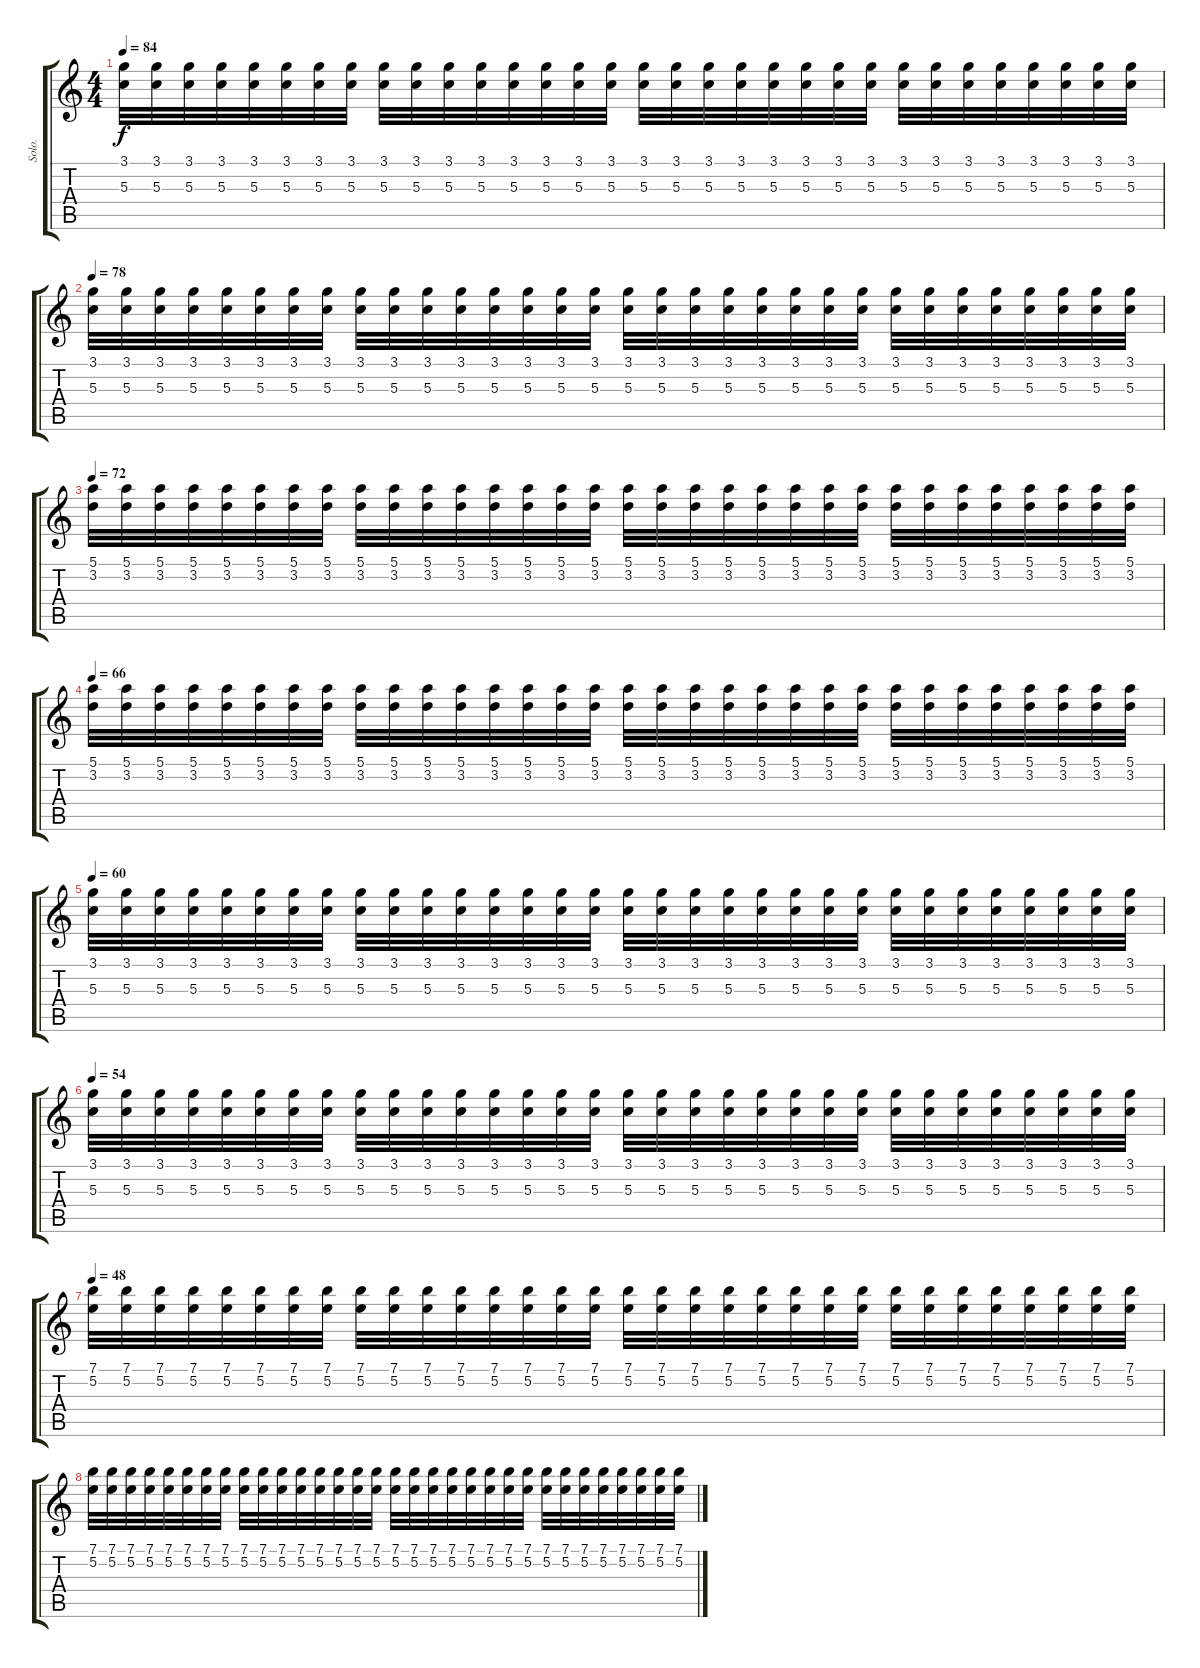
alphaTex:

\track ("Solo." "Solo.") {instrument distortionguitar}
\staff {score tabs}
\tuning (E4 B3 G3 D3 A2 E2) {hide}
\ts (4 4)
\tempo 84
\clef g2
\ks c
(3.1 5.3).32{dy f} (3.1 5.3).32 (3.1 5.3).32 (3.1 5.3).32 (3.1 5.3).32 (3.1 5.3).32 (3.1 5.3).32 (3.1 5.3).32 (3.1 5.3).32 (3.1 5.3).32 (3.1 5.3).32 (3.1 5.3).32 (3.1 5.3).32 (3.1 5.3).32 (3.1 5.3).32 (3.1 5.3).32 (3.1 5.3).32 (3.1 5.3).32 (3.1 5.3).32 (3.1 5.3).32 (3.1 5.3).32 (3.1 5.3).32 (3.1 5.3).32 (3.1 5.3).32 (3.1 5.3).32 (3.1 5.3).32 (3.1 5.3).32 (3.1 5.3).32 (3.1 5.3).32 (3.1 5.3).32 (3.1 5.3).32 (3.1 5.3).32 |
\tempo 78
(3.1 5.3).32 (3.1 5.3).32 (3.1 5.3).32 (3.1 5.3).32 (3.1 5.3).32 (3.1 5.3).32 (3.1 5.3).32 (3.1 5.3).32 (3.1 5.3).32 (3.1 5.3).32 (3.1 5.3).32 (3.1 5.3).32 (3.1 5.3).32 (3.1 5.3).32 (3.1 5.3).32 (3.1 5.3).32 (3.1 5.3).32 (3.1 5.3).32 (3.1 5.3).32 (3.1 5.3).32 (3.1 5.3).32 (3.1 5.3).32 (3.1 5.3).32 (3.1 5.3).32 (3.1 5.3).32 (3.1 5.3).32 (3.1 5.3).32 (3.1 5.3).32 (3.1 5.3).32 (3.1 5.3).32 (3.1 5.3).32 (3.1 5.3).32 |
\tempo 72
(5.1 3.2).32 (5.1 3.2).32 (5.1 3.2).32 (5.1 3.2).32 (5.1 3.2).32 (5.1 3.2).32 (5.1 3.2).32 (5.1 3.2).32 (5.1 3.2).32 (5.1 3.2).32 (5.1 3.2).32 (5.1 3.2).32 (5.1 3.2).32 (5.1 3.2).32 (5.1 3.2).32 (5.1 3.2).32 (5.1 3.2).32 (5.1 3.2).32 (5.1 3.2).32 (5.1 3.2).32 (5.1 3.2).32 (5.1 3.2).32 (5.1 3.2).32 (5.1 3.2).32 (5.1 3.2).32 (5.1 3.2).32 (5.1 3.2).32 (5.1 3.2).32 (5.1 3.2).32 (5.1 3.2).32 (5.1 3.2).32 (5.1 3.2).32 |
\tempo 66
(5.1 3.2).32 (5.1 3.2).32 (5.1 3.2).32 (5.1 3.2).32 (5.1 3.2).32 (5.1 3.2).32 (5.1 3.2).32 (5.1 3.2).32 (5.1 3.2).32 (5.1 3.2).32 (5.1 3.2).32 (5.1 3.2).32 (5.1 3.2).32 (5.1 3.2).32 (5.1 3.2).32 (5.1 3.2).32 (5.1 3.2).32 (5.1 3.2).32 (5.1 3.2).32 (5.1 3.2).32 (5.1 3.2).32 (5.1 3.2).32 (5.1 3.2).32 (5.1 3.2).32 (5.1 3.2).32 (5.1 3.2).32 (5.1 3.2).32 (5.1 3.2).32 (5.1 3.2).32 (5.1 3.2).32 (5.1 3.2).32 (5.1 3.2).32 |
\tempo 60
(3.1 5.3).32 (3.1 5.3).32 (3.1 5.3).32 (3.1 5.3).32 (3.1 5.3).32 (3.1 5.3).32 (3.1 5.3).32 (3.1 5.3).32 (3.1 5.3).32 (3.1 5.3).32 (3.1 5.3).32 (3.1 5.3).32 (3.1 5.3).32 (3.1 5.3).32 (3.1 5.3).32 (3.1 5.3).32 (3.1 5.3).32 (3.1 5.3).32 (3.1 5.3).32 (3.1 5.3).32 (3.1 5.3).32 (3.1 5.3).32 (3.1 5.3).32 (3.1 5.3).32 (3.1 5.3).32 (3.1 5.3).32 (3.1 5.3).32 (3.1 5.3).32 (3.1 5.3).32 (3.1 5.3).32 (3.1 5.3).32 (3.1 5.3).32 |
\tempo 54
(3.1 5.3).32 (3.1 5.3).32 (3.1 5.3).32 (3.1 5.3).32 (3.1 5.3).32 (3.1 5.3).32 (3.1 5.3).32 (3.1 5.3).32 (3.1 5.3).32 (3.1 5.3).32 (3.1 5.3).32 (3.1 5.3).32 (3.1 5.3).32 (3.1 5.3).32 (3.1 5.3).32 (3.1 5.3).32 (3.1 5.3).32 (3.1 5.3).32 (3.1 5.3).32 (3.1 5.3).32 (3.1 5.3).32 (3.1 5.3).32 (3.1 5.3).32 (3.1 5.3).32 (3.1 5.3).32 (3.1 5.3).32 (3.1 5.3).32 (3.1 5.3).32 (3.1 5.3).32 (3.1 5.3).32 (3.1 5.3).32 (3.1 5.3).32 |
\tempo 48
(7.1 5.2).32 (7.1 5.2).32 (7.1 5.2).32 (7.1 5.2).32 (7.1 5.2).32 (7.1 5.2).32 (7.1 5.2).32 (7.1 5.2).32 (7.1 5.2).32 (7.1 5.2).32 (7.1 5.2).32 (7.1 5.2).32 (7.1 5.2).32 (7.1 5.2).32 (7.1 5.2).32 (7.1 5.2).32 (7.1 5.2).32 (7.1 5.2).32 (7.1 5.2).32 (7.1 5.2).32 (7.1 5.2).32 (7.1 5.2).32 (7.1 5.2).32 (7.1 5.2).32 (7.1 5.2).32 (7.1 5.2).32 (7.1 5.2).32 (7.1 5.2).32 (7.1 5.2).32 (7.1 5.2).32 (7.1 5.2).32 (7.1 5.2).32 |
(7.1 5.2).32{volume 12} (7.1 5.2).32 (7.1 5.2).32 (7.1 5.2).32 (7.1 5.2).32 (7.1 5.2).32 (7.1 5.2).32 (7.1 5.2).32 (7.1 5.2).32 (7.1 5.2).32 (7.1 5.2).32{volume 9} (7.1 5.2).32 (7.1 5.2).32{volume 8} (7.1 5.2).32 (7.1 5.2).32{volume 7} (7.1 5.2).32 (7.1 5.2).32{volume 6} (7.1 5.2).32 (7.1 5.2).32 (7.1 5.2).32 (7.1 5.2).32{volume 5} (7.1 5.2).32 (7.1 5.2).32{volume 4} (7.1 5.2).32 (7.1 5.2).32{volume 2} (7.1 5.2).32 (7.1 5.2).32 (7.1 5.2).32 (7.1 5.2).32{volume 1} (7.1 5.2).32 (7.1 5.2).32 (7.1 5.2).32
